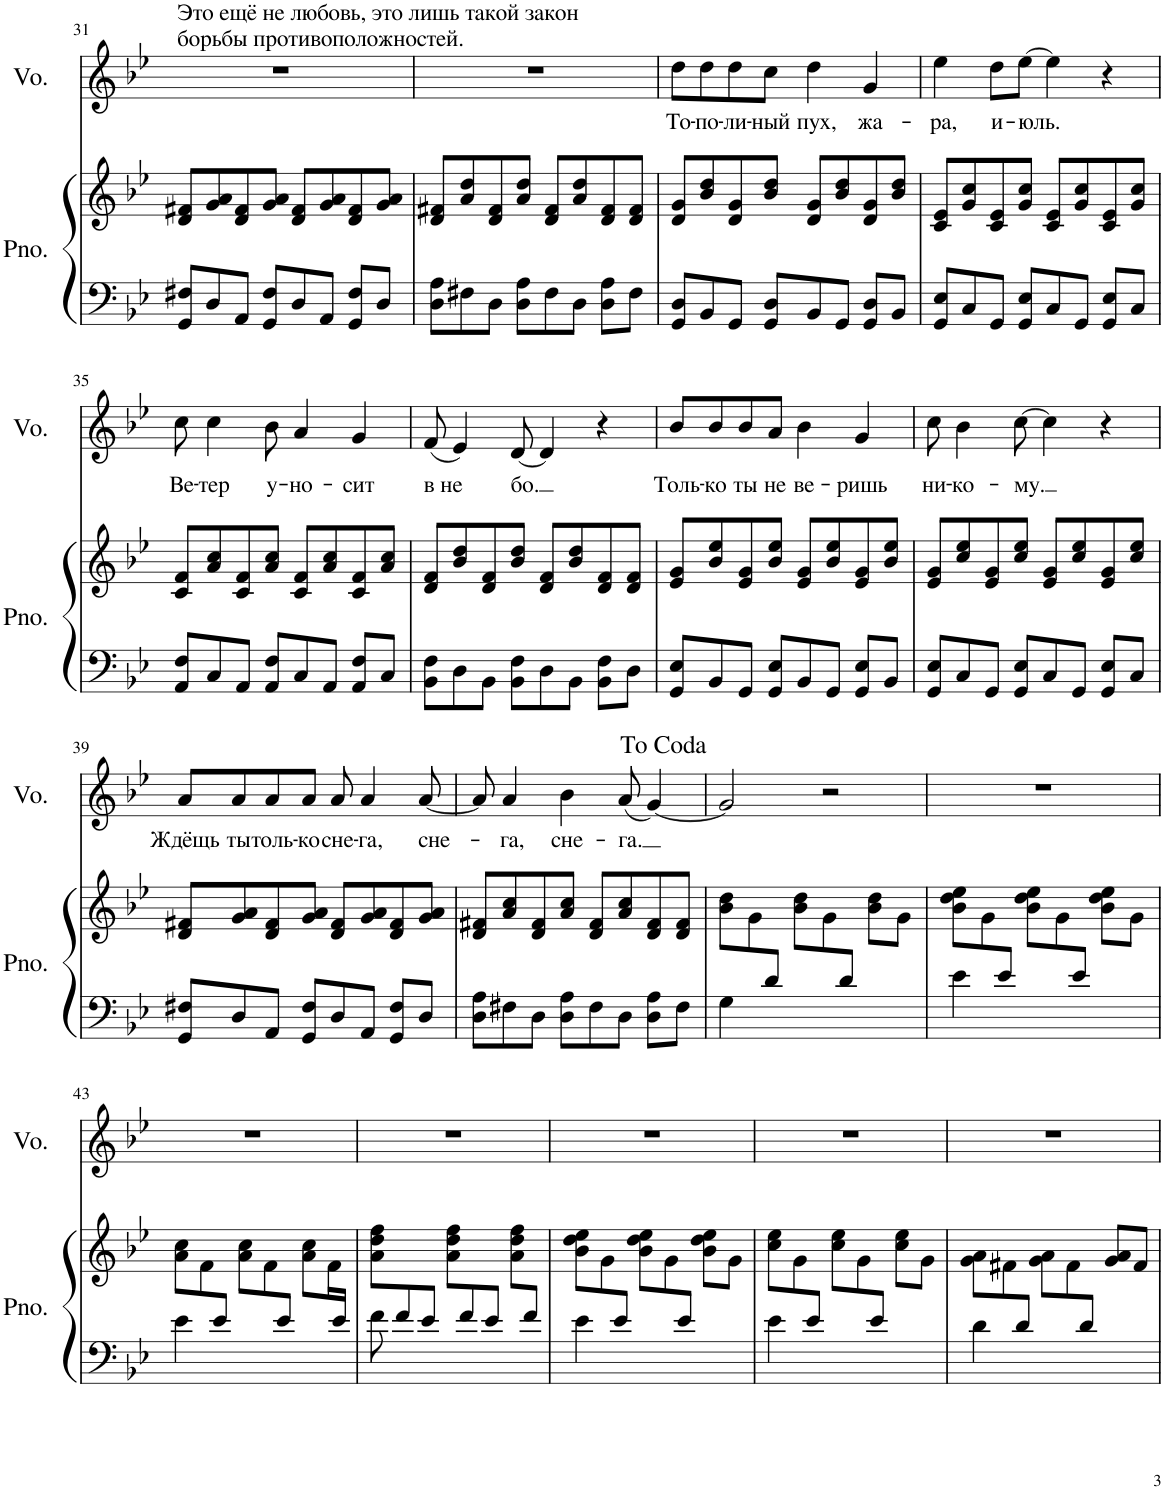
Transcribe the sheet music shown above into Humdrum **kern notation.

**kern	**kern	**kern	**text
*part2	*part2	*part1	*part1
*staff3	*staff2	*staff1	*staff1
*I"Piano	*	*I"Voice	*
*I'Pno.	*	*I'Vo.	*
!!LO:PB:g=z
*clefF4	*clefG2	*clefG2	*
*	*	*Trd7c12	*
*k[b-e-]	*k[b-e-]	*k[b-e-]	*
*M4/4	*M4/4	*M4/4	*
*met(c)	*met(c)	*met(c)	*
=31	=31	=31	=31
*	*	*^	*
!	!	!LO:TX:a:t=Это ещё не любовь, это лишь такой закон	!	!
!	!	!LO:TX:a:t=борьбы противоположностей.	!	!
8GG/ 8F#X/L	8d/ 8f#X/L	1r	1g	.
8D/	8g/ 8a/	.	.	.
8AA/J	8d/ 8f#/	.	.	.
8GG/ 8F#/L	8g/ 8a/J	.	.	.
8D/	8d/ 8f#/L	.	.	.
8AA/J	8g/ 8a/	.	.	.
8GG/ 8F#/L	8d/ 8f#/	.	.	.
8D/J	8g/ 8a/J	.	.	.
*	*	*v	*v	*
=32	=32	=32	=32
8D\ 8A\L	8d/ 8f#X/L	1r	.
8F#X\	8a/ 8dd/	.	.
8D\J	8d/ 8f#/	.	.
8D\ 8A\L	8a/ 8dd/J	.	.
8F#\	8d/ 8f#/L	.	.
8D\J	8a/ 8dd/	.	.
8D\ 8A\L	8d/ 8f#/	.	.
8F#\J	8d/ 8f#/J	.	.
=33	=33	=33	=33
!	!	!	!LO:LY:b
8GG/ 8D/L	8d/ 8g/L	8dd\L	То-
!	!	!	!LO:LY:b
8BB-/	8b-/ 8dd/	8dd\	-по-
!	!	!	!LO:LY:b
8GG/J	8d/ 8g/	8dd\	-ли-
!	!	!	!LO:LY:b
8GG/ 8D/L	8b-/ 8dd/J	8cc\J	-ный
!	!	!	!LO:LY:b
8BB-/	8d/ 8g/L	4dd\	пух,
8GG/J	8b-/ 8dd/	.	.
!	!	!	!LO:LY:b
8GG/ 8D/L	8d/ 8g/	4g/	жа-
8BB-/J	8b-/ 8dd/J	.	.
=34	=34	=34	=34
!	!	!	!LO:LY:b
8GG/ 8E-/L	8c/ 8e-/L	4ee-\	-ра,
8C/	8g/ 8cc/	.	.
!	!	!	!LO:LY:b
8GG/J	8c/ 8e-/	8dd\L	и-
!	!	!	!LO:LY:b
8GG/ 8E-/L	8g/ 8cc/J	[8ee-\J	-юль.
8C/	8c/ 8e-/L	4ee-\]	.
8GG/J	8g/ 8cc/	.	.
8GG/ 8E-/L	8c/ 8e-/	4r	.
8C/J	8g/ 8cc/J	.	.
!!LO:LB:g=z
=35	=35	=35	=35
!	!	!	!LO:LY:b
8AA/ 8F/L	8c/ 8f/L	8cc\	Ве-
!	!	!	!LO:LY:b
8C/	8a/ 8cc/	4cc\	-тер
8AA/J	8c/ 8f/	.	.
!	!	!	!LO:LY:b
8AA/ 8F/L	8a/ 8cc/J	8b-\	у-
!	!	!	!LO:LY:b
8C/	8c/ 8f/L	4a/	-но-
8AA/J	8a/ 8cc/	.	.
!	!	!	!LO:LY:b
8AA/ 8F/L	8c/ 8f/	4g/	-сит
8C/J	8a/ 8cc/J	.	.
=36	=36	=36	=36
!	!	!	!LO:LY:b
8BB-\ 8F\L	8d/ 8f/L	(8f/	-в не
8D\	8b-/ 8dd/	4e-/)	.
8BB-\J	8d/ 8f/	.	.
!	!	!	!LO:LY:b
8BB-\ 8F\L	8b-/ 8dd/J	[8d/	бо.
8D\	8d/ 8f/L	4d/]	.
8BB-\J	8b-/ 8dd/	.	.
8BB-\ 8F\L	8d/ 8f/	4r	.
8D\J	8d/ 8f/J	.	.
=37	=37	=37	=37
!	!	!	!LO:LY:b
8GG/ 8E-/L	8e-/ 8g/L	8b-/L	Толь-
!	!	!	!LO:LY:b
8BB-/	8b-/ 8ee-/	8b-/	-ко
!	!	!	!LO:LY:b
8GG/J	8e-/ 8g/	8b-/	ты
!	!	!	!LO:LY:b
8GG/ 8E-/L	8b-/ 8ee-/J	8a/J	не
!	!	!	!LO:LY:b
8BB-/	8e-/ 8g/L	4b-\	ве-
8GG/J	8b-/ 8ee-/	.	.
!	!	!	!LO:LY:b
8GG/ 8E-/L	8e-/ 8g/	4g/	-ришь
8BB-/J	8b-/ 8ee-/J	.	.
=38	=38	=38	=38
!	!	!	!LO:LY:b
8GG/ 8E-/L	8e-/ 8g/L	8cc\	ни-
!	!	!	!LO:LY:b
8C/	8cc/ 8ee-/	4b-\	-ко-
8GG/J	8e-/ 8g/	.	.
!	!	!	!LO:LY:b
8GG/ 8E-/L	8cc/ 8ee-/J	[8cc\	-му.
8C/	8e-/ 8g/L	4cc\]	.
8GG/J	8cc/ 8ee-/	.	.
8GG/ 8E-/L	8e-/ 8g/	4r	.
8C/J	8cc/ 8ee-/J	.	.
!!LO:LB:g=z
=39	=39	=39	=39
!	!	!	!LO:LY:b
8GG/ 8F#X/L	8d/ 8f#X/L	8a/L	Ждёщь
!	!	!	!LO:LY:b
8D/	8g/ 8a/	8a/	ты
!	!	!	!LO:LY:b
8AA/J	8d/ 8f#/	8a/	толь-
!	!	!	!LO:LY:b
8GG/ 8F#/L	8g/ 8a/J	8a/J	-ко
!	!	!	!LO:LY:b
8D/	8d/ 8f#/L	8a/	сне-
!	!	!	!LO:LY:b
8AA/J	8g/ 8a/	4a/	-га,
8GG/ 8F#/L	8d/ 8f#/	.	.
!	!	!	!LO:LY:b
8D/J	8g/ 8a/J	[8a/	сне-
=40	=40	=40	=40
8D\ 8A\L	8d/ 8f#X/L	8a/]	.
!	!	!	!LO:LY:b
8F#X\	8a/ 8cc/	4a/	-га,
8D\J	8d/ 8f#/	.	.
!	!	!	!LO:LY:b
8D\ 8A\L	8a/ 8cc/J	4b-\	сне-
8F#\	8d/ 8f#/L	.	.
!	!	!	!LO:LY:b
8D\J	8a/ 8cc/	(8a/	-га.
8D\ 8A\L	8d/ 8f#/	[4g/)	.
8F#\J	8d/ 8f#/J	.	.
=41	=41	=41	=41
*^	*	*	*
4ryy	4G\	8b-\ 8dd\L	2g/]	.
.	.	8g\	.	.
8d/J	4ryy	8ryy	.	.
4ryy	.	8b-\ 8dd\L	.	.
.	2ryy	8g\	2r	.
8d/J	.	8ryy	.	.
4ryy	.	8b-\ 8dd\L	.	.
.	.	8g\J	.	.
=42	=42	=42	=42	=42
4ryy	4e-\	8b-\ 8dd\ 8ee-\L	1r	.
.	.	8g\	.	.
8e-/J	4ryy	8ryy	.	.
4ryy	.	8b-\ 8dd\ 8ee-\L	.	.
.	2ryy	8g\	.	.
8e-/J	.	8ryy	.	.
4ryy	.	8b-\ 8dd\ 8ee-\L	.	.
.	.	8g\J	.	.
!!LO:LB:g=z
=43	=43	=43	=43	=43
4ryy	4e-\	8a\ 8cc\L	1r	.
.	.	8f\	.	.
8e-/J	4ryy	8ryy	.	.
4ryy	.	8a\ 8cc\L	.	.
.	2ryy	8f\	.	.
8e-/J	.	8ryy	.	.
8.ryy	.	8a\ 8cc\L	.	.
.	.	16f\L	.	.
16e-/JJ	.	16ryy	.	.
=44	=44	=44	=44	=44
8ryy	8f\	8a\ 8dd\ 8ff\L	1r	.
8f/	8ryy	4ryy	.	.
8e-/J	4ryy	.	.	.
8ryy	.	8a\ 8dd\ 8ff\L	.	.
8f/	2ryy	4ryy	.	.
8e-/J	.	.	.	.
8ryy	.	8a\ 8dd\ 8ff\L	.	.
8f/J	.	8ryy	.	.
=45	=45	=45	=45	=45
4ryy	4e-\	8b-\ 8dd\ 8ee-\L	1r	.
.	.	8g\	.	.
8e-/J	4ryy	8ryy	.	.
4ryy	.	8b-\ 8dd\ 8ee-\L	.	.
.	2ryy	8g\	.	.
8e-/J	.	8ryy	.	.
4ryy	.	8b-\ 8dd\ 8ee-\L	.	.
.	.	8g\J	.	.
=46	=46	=46	=46	=46
4ryy	4e-\	8cc\ 8ee-\L	1r	.
.	.	8g\	.	.
8e-/J	4ryy	8ryy	.	.
4ryy	.	8cc\ 8ee-\L	.	.
.	2ryy	8g\	.	.
8e-/J	.	8ryy	.	.
4ryy	.	8cc\ 8ee-\L	.	.
.	.	8g\J	.	.
=47	=47	=47	=47	=47
4ryy	4d\	8g\ 8a\L	1r	.
.	.	8f#X\	.	.
8d/J	4ryy	8ryy	.	.
4ryy	.	8g\ 8a\L	.	.
.	2ryy	8f#\	.	.
8d/J	.	8ryy	.	.
4ryy	.	8g/ 8a/L	.	.
.	.	8f#/J	.	.
*v	*v	*	*	*
=	=	=	=
*-	*-	*-	*-
